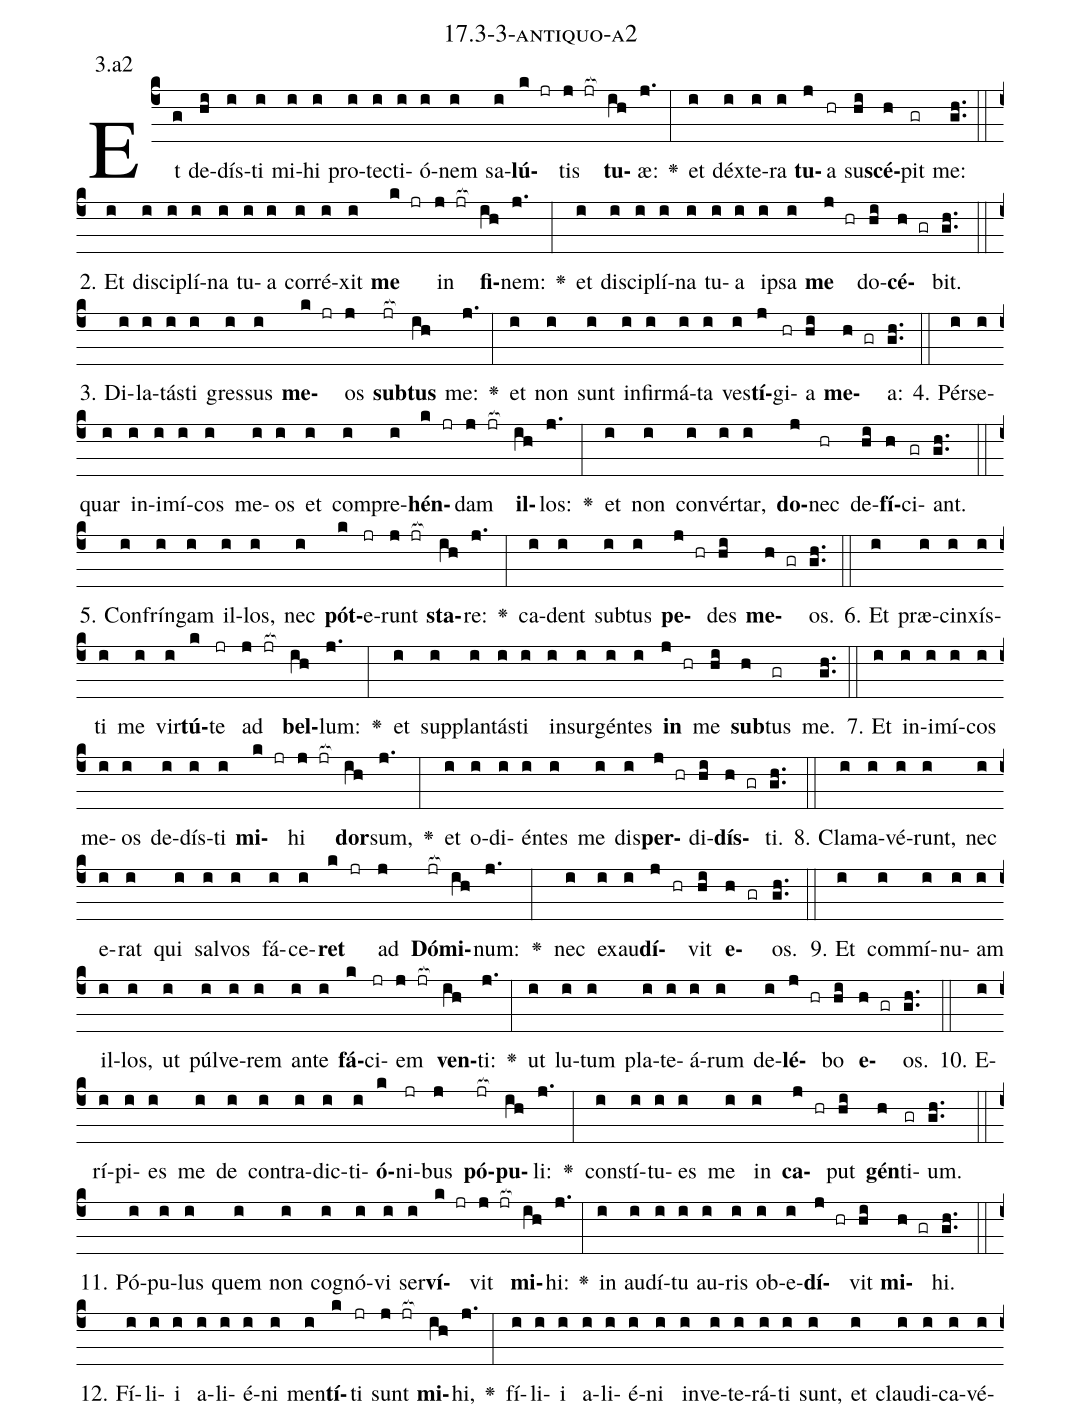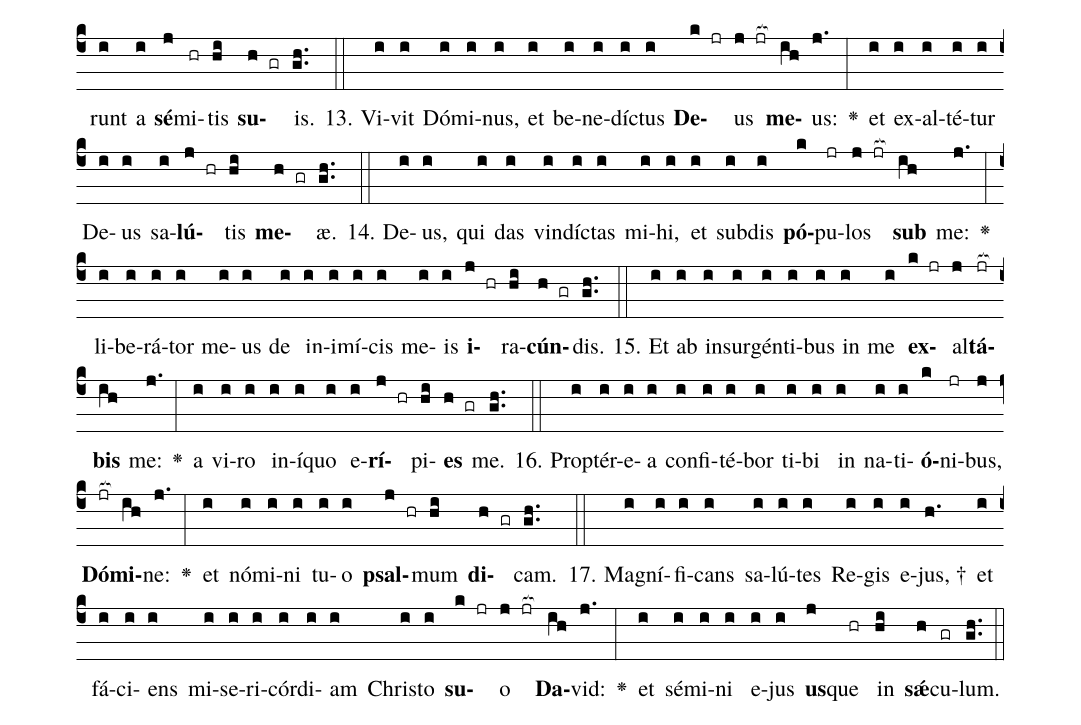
name: 17.3-3-antiquo-a2;
annotation: 3.a2;
%%
(c4)Et(g) de(hi)dís(i)ti(i) mi(i)hi(i) pro(i)tec(i)ti(i)ó(i)nem(i) sa(i)<b>lú</b>(k jr)tis(j jr[ocb:1{]) <b>tu</b>(ih[ocb:0}])æ:(j.) <v>\greheightstar</v>(:) et(i) déx(i)te(i)ra(i) <b>tu</b>(j)a(hr) su(hi)<b>scé</b>(h)pit(gr) me:(gh..) (::)
2. Et(i) di(i)sci(i)plí(i)na(i) tu(i)a(i) cor(i)ré(i)xit(i) <b>me</b>(k jr) in(j jr[ocb:1{]) <b>fi</b>(ih[ocb:0}])nem:(j.) <v>\greheightstar</v>(:) et(i) di(i)sci(i)plí(i)na(i) tu(i)a(i) ip(i)sa(i) <b>me</b>(j hr) do(hi)<b>cé</b>(h gr)bit.(gh..) (::)
3. Di(i)la(i)tás(i)ti(i) gres(i)sus(i) <b>me</b>(k jr)os(j) <b>sub</b>(jr[ocb:1{])<b>tus</b>(ih[ocb:0}]) me:(j.) <v>\greheightstar</v>(:) et(i) non(i) sunt(i) in(i)fir(i)má(i)ta(i) ves(i)<b>tí</b>(j)gi(hr)a(hi) <b>me</b>(h gr)a:(gh..) (::)
4. Pér(i)se(i)quar(i) in(i)i(i)mí(i)cos(i) me(i)os(i) et(i) com(i)pre(i)<b>hén</b>(k jr)dam(j jr[ocb:1{]) <b>il</b>(ih[ocb:0}])los:(j.) <v>\greheightstar</v>(:) et(i) non(i) con(i)vér(i)tar,(i) <b>do</b>(j)nec(hr) de(hi)<b>fí</b>(h)ci(gr)ant.(gh..) (::)
5. Con(i)frín(i)gam(i) il(i)los,(i) nec(i) <b>pót</b>(k)e(jr)runt(j jr[ocb:1{]) <b>sta</b>(ih[ocb:0}])re:(j.) <v>\greheightstar</v>(:) ca(i)dent(i) sub(i)tus(i) <b>pe</b>(j hr)des(hi) <b>me</b>(h gr)os.(gh..) (::)
6. Et(i) præ(i)cin(i)xís(i)ti(i) me(i) vir(i)<b>tú</b>(k)te(jr) ad(j jr[ocb:1{]) <b>bel</b>(ih[ocb:0}])lum:(j.) <v>\greheightstar</v>(:) et(i) sup(i)plan(i)tás(i)ti(i) in(i)sur(i)gén(i)tes(i) <b>in</b>(j hr) me(hi) <b>sub</b>(h)tus(gr) me.(gh..) (::)
7. Et(i) in(i)i(i)mí(i)cos(i) me(i)os(i) de(i)dís(i)ti(i) <b>mi</b>(k jr)hi(j jr[ocb:1{]) <b>dor</b>(ih[ocb:0}])sum,(j.) <v>\greheightstar</v>(:) et(i) o(i)di(i)én(i)tes(i) me(i) dis(i)<b>per</b>(j hr)di(hi)<b>dís</b>(h gr)ti.(gh..) (::)
8. Cla(i)ma(i)vé(i)runt,(i) nec(i) e(i)rat(i) qui(i) sal(i)vos(i) fá(i)ce(i)<b>ret</b>(k jr) ad(j) <b>Dó</b>(jr[ocb:1{])<b>mi</b>(ih[ocb:0}])num:(j.) <v>\greheightstar</v>(:) nec(i) ex(i)au(i)<b>dí</b>(j hr)vit(hi) <b>e</b>(h gr)os.(gh..) (::)
9. Et(i) com(i)mí(i)nu(i)am(i) il(i)los,(i) ut(i) púl(i)ve(i)rem(i) an(i)te(i) <b>fá</b>(k)ci(jr)em(j jr[ocb:1{]) <b>ven</b>(ih[ocb:0}])ti:(j.) <v>\greheightstar</v>(:) ut(i) lu(i)tum(i) pla(i)te(i)á(i)rum(i) de(i)<b>lé</b>(j hr)bo(hi) <b>e</b>(h gr)os.(gh..) (::)
10. E(i)rí(i)pi(i)es(i) me(i) de(i) con(i)tra(i)dic(i)ti(i)<b>ó</b>(k)ni(jr)bus(j) <b>pó</b>(jr[ocb:1{])<b>pu</b>(ih[ocb:0}])li:(j.) <v>\greheightstar</v>(:) con(i)stí(i)tu(i)es(i) me(i) in(i) <b>ca</b>(j hr)put(hi) <b>gén</b>(h)ti(gr)um.(gh..) (::)
11. Pó(i)pu(i)lus(i) quem(i) non(i) co(i)gnó(i)vi(i) ser(i)<b>ví</b>(k jr)vit(j jr[ocb:1{]) <b>mi</b>(ih[ocb:0}])hi:(j.) <v>\greheightstar</v>(:) in(i) au(i)dí(i)tu(i) au(i)ris(i) ob(i)e(i)<b>dí</b>(j hr)vit(hi) <b>mi</b>(h gr)hi.(gh..) (::)
12. Fí(i)li(i)i(i) a(i)li(i)é(i)ni(i) men(i)<b>tí</b>(k)ti(jr) sunt(j jr[ocb:1{]) <b>mi</b>(ih[ocb:0}])hi,(j.) <v>\greheightstar</v>(:) fí(i)li(i)i(i) a(i)li(i)é(i)ni(i) in(i)ve(i)te(i)rá(i)ti(i) sunt,(i) et(i) clau(i)di(i)ca(i)vé(i)runt(i) a(i) <b>sé</b>(j)mi(hr)tis(hi) <b>su</b>(h gr)is.(gh..) (::)
13. Vi(i)vit(i) Dó(i)mi(i)nus,(i) et(i) be(i)ne(i)díc(i)tus(i) <b>De</b>(k jr)us(j jr[ocb:1{]) <b>me</b>(ih[ocb:0}])us:(j.) <v>\greheightstar</v>(:) et(i) ex(i)al(i)té(i)tur(i) De(i)us(i) sa(i)<b>lú</b>(j hr)tis(hi) <b>me</b>(h gr)æ.(gh..) (::)
14. De(i)us,(i) qui(i) das(i) vin(i)díc(i)tas(i) mi(i)hi,(i) et(i) sub(i)dis(i) <b>pó</b>(k)pu(jr)los(j jr[ocb:1{]) <b>sub</b>(ih[ocb:0}]) me:(j.) <v>\greheightstar</v>(:) li(i)be(i)rá(i)tor(i) me(i)us(i) de(i) in(i)i(i)mí(i)cis(i) me(i)is(i) <b>i</b>(j hr)ra(hi)<b>cún</b>(h gr)dis.(gh..) (::)
15. Et(i) ab(i) in(i)sur(i)gén(i)ti(i)bus(i) in(i) me(i) <b>ex</b>(k jr)al(j)<b>tá</b>(jr[ocb:1{])<b>bis</b>(ih[ocb:0}]) me:(j.) <v>\greheightstar</v>(:) a(i) vi(i)ro(i) in(i)í(i)quo(i) e(i)<b>rí</b>(j hr)pi(hi)<b>es</b>(h gr) me.(gh..) (::)
16. Prop(i)tér(i)e(i)a(i) con(i)fi(i)té(i)bor(i) ti(i)bi(i) in(i) na(i)ti(i)<b>ó</b>(k)ni(jr)bus,(j) <b>Dó</b>(jr[ocb:1{])<b>mi</b>(ih[ocb:0}])ne:(j.) <v>\greheightstar</v>(:) et(i) nó(i)mi(i)ni(i) tu(i)o(i) <b>psal</b>(j hr)mum(hi) <b>di</b>(h gr)cam.(gh..) (::)
17. Ma(i)gní(i)fi(i)cans(i) sa(i)lú(i)tes(i) Re(i)gis(i) e(i)jus, †(h.) et(i) fá(i)ci(i)ens(i) mi(i)se(i)ri(i)cór(i)di(i)am(i) Chris(i)to(i) <b>su</b>(k jr)o(j jr[ocb:1{]) <b>Da</b>(ih[ocb:0}])vid:(j.) <v>\greheightstar</v>(:) et(i) sé(i)mi(i)ni(i) e(i)jus(i) <b>us</b>(j)que(hr) in(hi) <b>sǽ</b>(h)cu(gr)lum.(gh..) (::)
